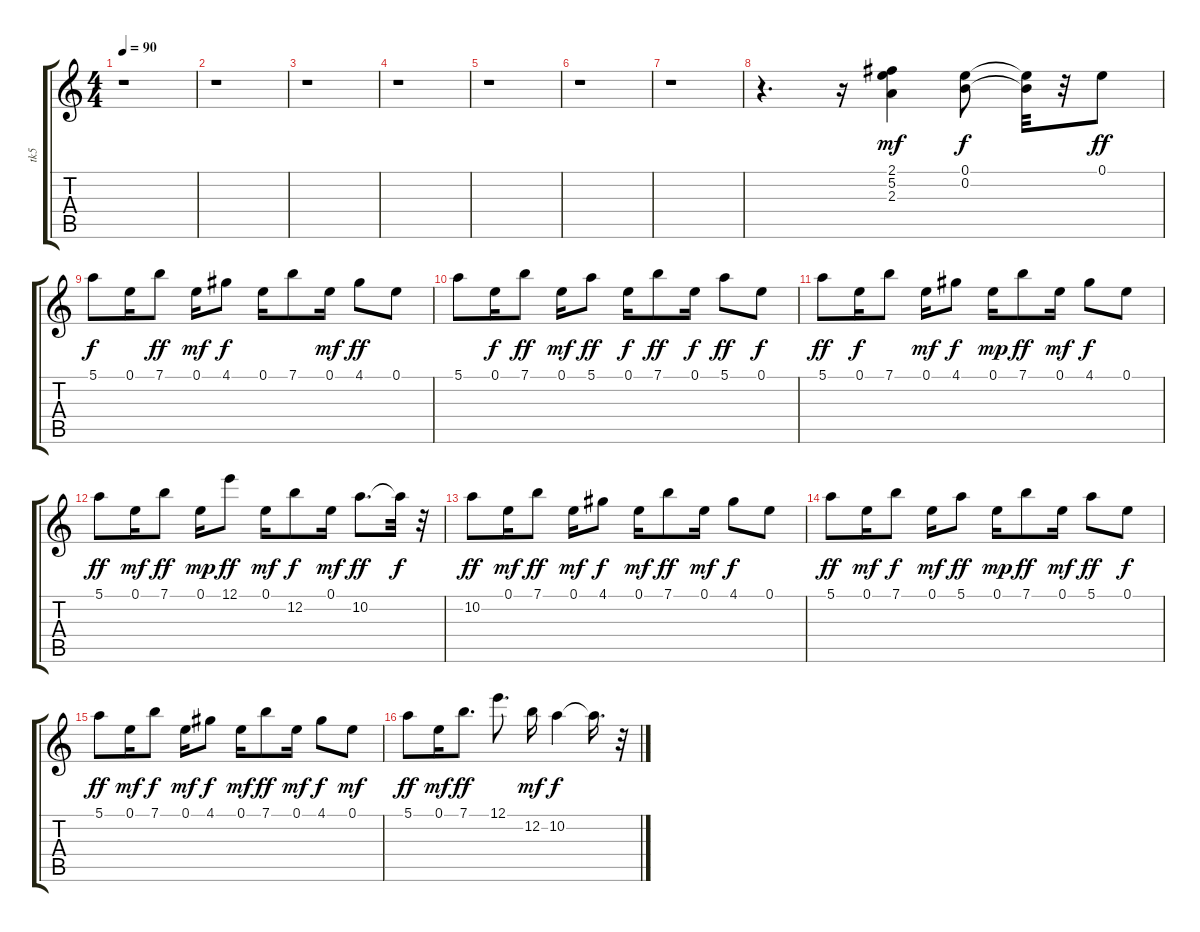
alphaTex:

\track ("tk5" "tk5") {instrument electricguitarjazz}
\staff {score tabs}
\tuning (E4 B3 G3 D3 A2 E2) {hide}
\ts (4 4)
\tempo 90
\clef g2
\ks c
r.1{dy mf} |
r.1 |
r.1 |
r.1 |
r.1 |
r.1 |
r.1 |
r.4{d} r.16 (2.1 5.2 2.3).4{balance 8} (0.1 0.2).8{dy f} (0.1{t} 0.2{t}).32 r.32 0.1.8{dy ff} |
5.1.8{dy f} 0.1.16 7.1.8{dy ff} 0.1.16{dy mf} 4.1.8{dy f} 0.1.16 7.1.8 0.1.16{dy mf} 4.1.8{dy ff} 0.1.8 |
5.1.8 0.1.16{dy f} 7.1.8{dy ff} 0.1.16{dy mf} 5.1.8{dy ff} 0.1.16{dy f} 7.1.8{dy ff} 0.1.16{dy f} 5.1.8{dy ff} 0.1.8{dy f} |
5.1.8{dy ff} 0.1.16{dy f} 7.1.8 0.1.16{dy mf} 4.1.8{dy f} 0.1.16{dy mp} 7.1.8{dy ff} 0.1.16{dy mf} 4.1.8{dy f} 0.1.8 |
5.1.8{dy ff} 0.1.16{dy mf} 7.1.8{dy ff} 0.1.16{dy mp} 12.1.8{dy ff} 0.1.16{dy mf} 12.2.8{dy f} 0.1.16{dy mf} 10.2.8{d dy ff} 10.2{t}.32{dy f} r.32 |
10.2.8{dy ff} 0.1.16{dy mf} 7.1.8{dy ff} 0.1.16{dy mf} 4.1.8{dy f} 0.1.16{dy mf} 7.1.8{dy ff} 0.1.16{dy mf} 4.1.8{dy f} 0.1.8 |
5.1.8{dy ff} 0.1.16{dy mf} 7.1.8{dy f} 0.1.16{dy mf} 5.1.8{dy ff} 0.1.16{dy mp} 7.1.8{dy ff} 0.1.16{dy mf} 5.1.8{dy ff} 0.1.8{dy f} |
5.1.8{dy ff} 0.1.16{dy mf} 7.1.8{dy f} 0.1.16{dy mf} 4.1.8{dy f} 0.1.16{dy mf} 7.1.8{dy ff} 0.1.16{dy mf} 4.1.8{dy f} 0.1.8{dy mf} |
5.1.8{dy ff} 0.1.16{dy mf} 7.1.8{d dy ff} 12.1.8{d} 12.2.16{dy mf} 10.2.4{dy f} 10.2{t}.16{d} r.32
